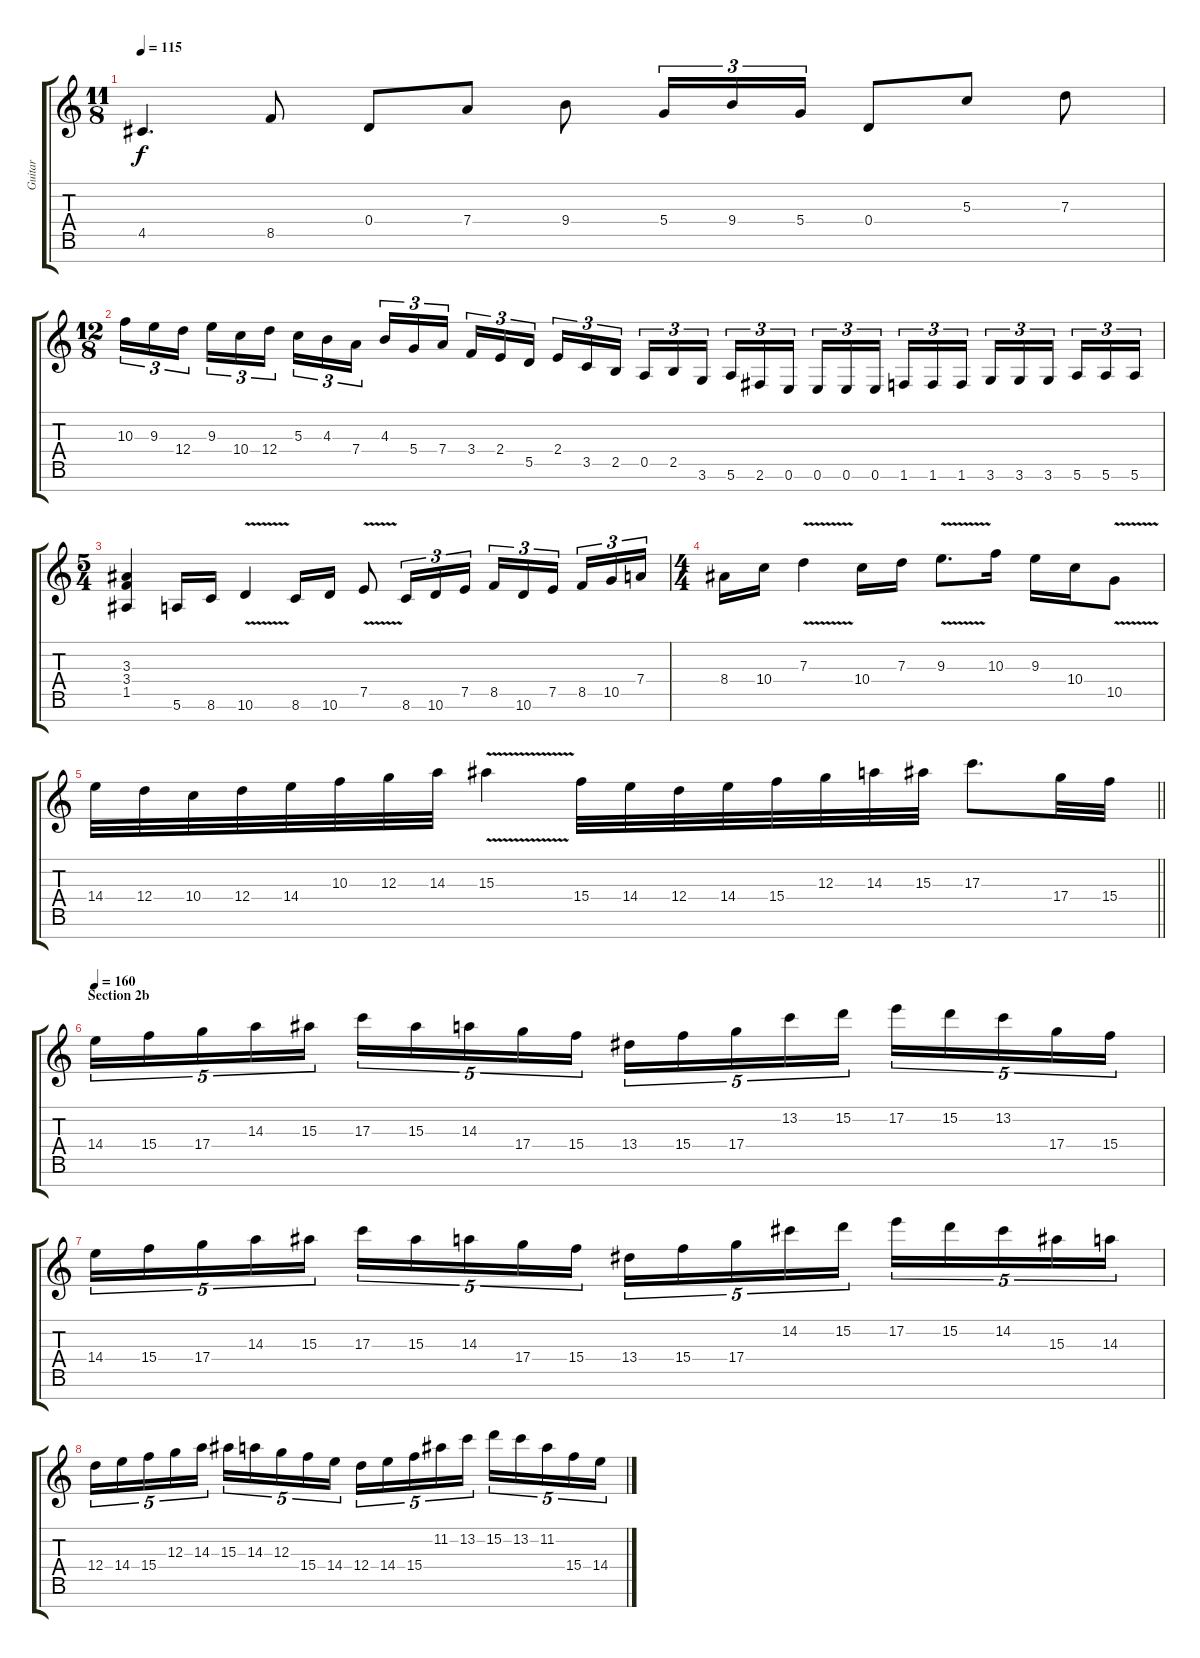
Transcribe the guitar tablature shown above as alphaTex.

\track ("Guitar" "Guitar") {instrument distortionguitar}
\staff {score tabs}
\tuning (E4 B3 G3 D3 A2 E2 B1) {hide}
\ts (11 8)
\tempo 115
\clef g2
\ks c
4.5{t}.4{d dy f} 8.5.8 0.4.8 7.4.8 9.4.8 5.4.16{tu (3 2)} 9.4.16{tu (3 2)} 5.4.16{tu (3 2)} 0.4.8 5.3.8 7.3.8 |
\ts (12 8)
10.3.16{tu (3 2)} 9.3.16{tu (3 2)} 12.4.16{tu (3 2) beam splitsecondary} 9.3.16{tu (3 2)} 10.4.16{tu (3 2)} 12.4.16{tu (3 2) beam splitsecondary} 5.3.16{tu (3 2)} 4.3.16{tu (3 2)} 7.4.16{tu (3 2)} 4.3.16{tu (3 2)} 5.4.16{tu (3 2)} 7.4.16{tu (3 2) beam splitsecondary} 3.4.16{tu (3 2)} 2.4.16{tu (3 2)} 5.5.16{tu (3 2) beam splitsecondary} 2.4.16{tu (3 2)} 3.5.16{tu (3 2)} 2.5.16{tu (3 2)} 0.5.16{tu (3 2)} 2.5.16{tu (3 2)} 3.6.16{tu (3 2) beam splitsecondary} 5.6.16{tu (3 2)} 2.6.16{tu (3 2)} 0.6.16{tu (3 2) beam splitsecondary} 0.6.16{tu (3 2)} 0.6.16{tu (3 2)} 0.6.16{tu (3 2)} 1.6.16{tu (3 2)} 1.6.16{tu (3 2)} 1.6.16{tu (3 2) beam splitsecondary} 3.6.16{tu (3 2)} 3.6.16{tu (3 2)} 3.6.16{tu (3 2) beam splitsecondary} 5.6.16{tu (3 2)} 5.6.16{tu (3 2)} 5.6.16{tu (3 2)} |
\ts (5 4)
(3.3 3.4 1.5).4 5.6.16 8.6.16 10.6{v}.4 8.6.16 10.6.16 7.5{v}.8 8.6.16{tu (3 2)} 10.6.16{tu (3 2)} 7.5.16{tu (3 2)} 8.5.16{tu (3 2)} 10.6.16{tu (3 2)} 7.5.16{tu (3 2) beam splitsecondary} 8.5.16{tu (3 2)} 10.5.16{tu (3 2)} 7.4.16{tu (3 2)} |
\ts (4 4)
8.4.16 10.4.16 7.3{v}.4 10.4.16 7.3.16 9.3{v}.8{d} 10.3.16 9.3.16 10.4.16 10.5{v}.8 |
\barLineRight lightlight
14.4.32 12.4.32 10.4.32 12.4.32 14.4.32 10.3.32 12.3.32 14.3.32 15.3{v}.4 15.4.32 14.4.32 12.4.32 14.4.32 15.4.32 12.3.32 14.3.32 15.3.32 17.3.8{d} 17.4.32 15.4.32 |
\section ("" "Section 2b")
\tempo 160
14.4.16{tu (5 4)} 15.4.16{tu (5 4)} 17.4.16{tu (5 4)} 14.3.16{tu (5 4)} 15.3.16{tu (5 4)} 17.3.16{tu (5 4)} 15.3.16{tu (5 4)} 14.3.16{tu (5 4)} 17.4.16{tu (5 4)} 15.4.16{tu (5 4)} 13.4.16{tu (5 4)} 15.4.16{tu (5 4)} 17.4.16{tu (5 4)} 13.2.16{tu (5 4)} 15.2.16{tu (5 4)} 17.2.16{tu (5 4)} 15.2.16{tu (5 4)} 13.2.16{tu (5 4)} 17.4.16{tu (5 4)} 15.4.16{tu (5 4)} |
14.4.16{tu (5 4)} 15.4.16{tu (5 4)} 17.4.16{tu (5 4)} 14.3.16{tu (5 4)} 15.3.16{tu (5 4)} 17.3.16{tu (5 4)} 15.3.16{tu (5 4)} 14.3.16{tu (5 4)} 17.4.16{tu (5 4)} 15.4.16{tu (5 4)} 13.4.16{tu (5 4)} 15.4.16{tu (5 4)} 17.4.16{tu (5 4)} 14.2.16{tu (5 4)} 15.2.16{tu (5 4)} 17.2.16{tu (5 4)} 15.2.16{tu (5 4)} 14.2.16{tu (5 4)} 15.3.16{tu (5 4)} 14.3.16{tu (5 4)} |
12.4.16{tu (5 4)} 14.4.16{tu (5 4)} 15.4.16{tu (5 4)} 12.3.16{tu (5 4)} 14.3.16{tu (5 4)} 15.3.16{tu (5 4)} 14.3.16{tu (5 4)} 12.3.16{tu (5 4)} 15.4.16{tu (5 4)} 14.4.16{tu (5 4)} 12.4.16{tu (5 4)} 14.4.16{tu (5 4)} 15.4.16{tu (5 4)} 11.2.16{tu (5 4)} 13.2.16{tu (5 4)} 15.2.16{tu (5 4)} 13.2.16{tu (5 4)} 11.2.16{tu (5 4)} 15.4.16{tu (5 4)} 14.4.16{tu (5 4)}
